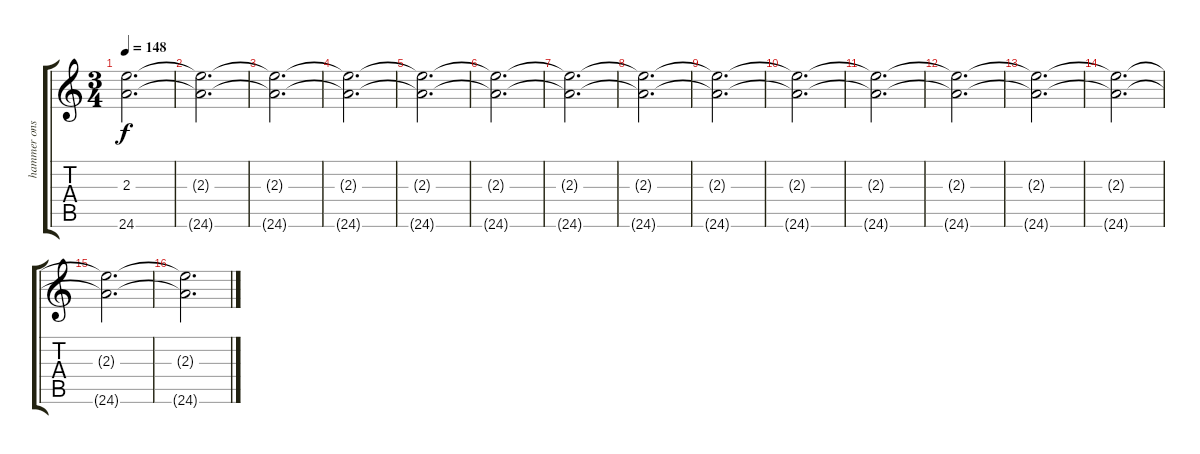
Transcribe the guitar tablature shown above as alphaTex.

\track ("hammer ons" "hammer ons") {instrument distortionguitar}
\staff {score tabs}
\tuning (E4 B3 G3 D3 A2 E2) {hide}
\ts (3 4)
\tempo 148
\clef g2
\ks c
(2.3{t} 24.6{t}).2{d dy f} |
(2.3{t} 24.6{t}).2{d} |
(2.3{t} 24.6{t}).2{d} |
(2.3{t} 24.6{t}).2{d} |
(2.3{t} 24.6{t}).2{d} |
(2.3{t} 24.6{t}).2{d} |
(2.3{t} 24.6{t}).2{d} |
(2.3{t} 24.6{t}).2{d} |
(2.3{t} 24.6{t}).2{d} |
(2.3{t} 24.6{t}).2{d} |
(2.3{t} 24.6{t}).2{d} |
(2.3{t} 24.6{t}).2{d} |
(2.3{t} 24.6{t}).2{d} |
(2.3{t} 24.6{t}).2{d} |
(2.3{t} 24.6{t}).2{d} |
(2.3{t} 24.6{t}).2{d}
